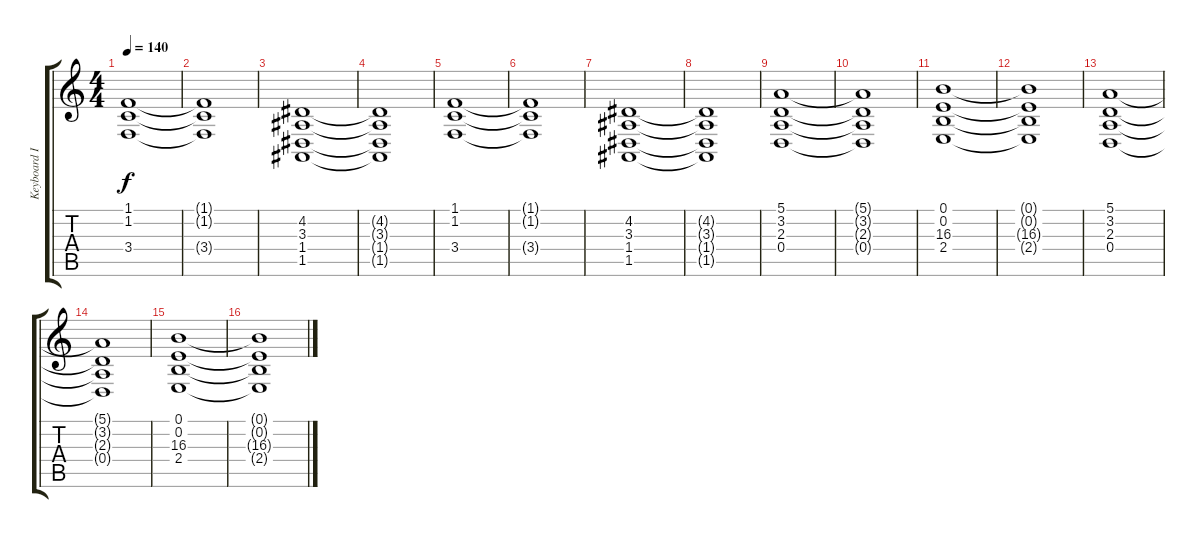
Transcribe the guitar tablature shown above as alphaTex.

\track ("Keyboard I" "Keyboard I") {instrument stringensemble1}
\staff {score tabs}
\tuning (E4 B3 G3 D3 A2 E2) {hide}
\ts (4 4)
\tempo 140
\clef g2
\ks c
(1.1 1.2 3.4).1{dy f} |
(1.1{t} 1.2{t} 3.4{t}).1 |
(4.2 3.3 1.4 1.5).1 |
(4.2{t} 3.3{t} 1.4{t} 1.5{t}).1 |
(1.1 1.2 3.4).1 |
(1.1{t} 1.2{t} 3.4{t}).1 |
(4.2 3.3 1.4 1.5).1 |
(4.2{t} 3.3{t} 1.4{t} 1.5{t}).1 |
(5.1 3.2 2.3 0.4).1 |
(5.1{t} 3.2{t} 2.3{t} 0.4{t}).1 |
(0.1 0.2 16.3 2.4).1 |
(0.1{t} 0.2{t} 16.3{t} 2.4{t}).1 |
(5.1 3.2 2.3 0.4).1 |
(5.1{t} 3.2{t} 2.3{t} 0.4{t}).1 |
(0.1 0.2 16.3 2.4).1 |
(0.1{t} 0.2{t} 16.3{t} 2.4{t}).1
